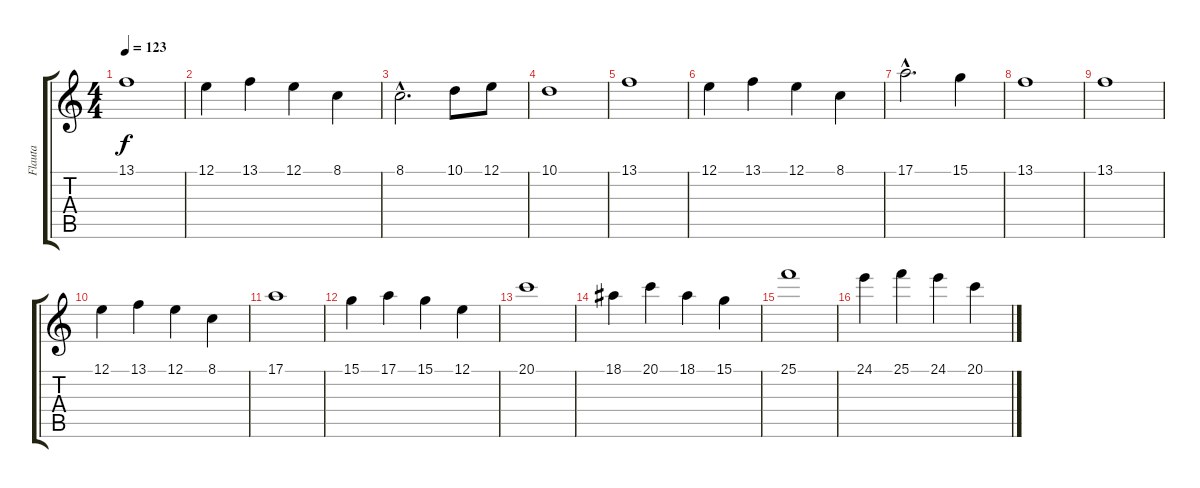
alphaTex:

\track ("Flauta" "Flauta") {instrument piccolo}
\staff {score tabs}
\tuning (E4 B3 G3 D3 A2 E2) {hide}
\ts (4 4)
\tempo 123
\clef g2
\ks c
13.1.1{dy f} |
12.1.4 13.1.4 12.1.4 8.1.4 |
8.1{hac}.2{d} 10.1.8 12.1.8 |
10.1.1 |
13.1.1 |
12.1.4 13.1.4 12.1.4 8.1.4 |
17.1{hac}.2{d} 15.1.4 |
13.1.1 |
13.1.1 |
12.1.4 13.1.4 12.1.4 8.1.4 |
17.1.1 |
15.1.4 17.1.4 15.1.4 12.1.4 |
20.1.1 |
18.1.4 20.1.4 18.1.4 15.1.4 |
25.1.1 |
24.1.4 25.1.4 24.1.4 20.1.4
